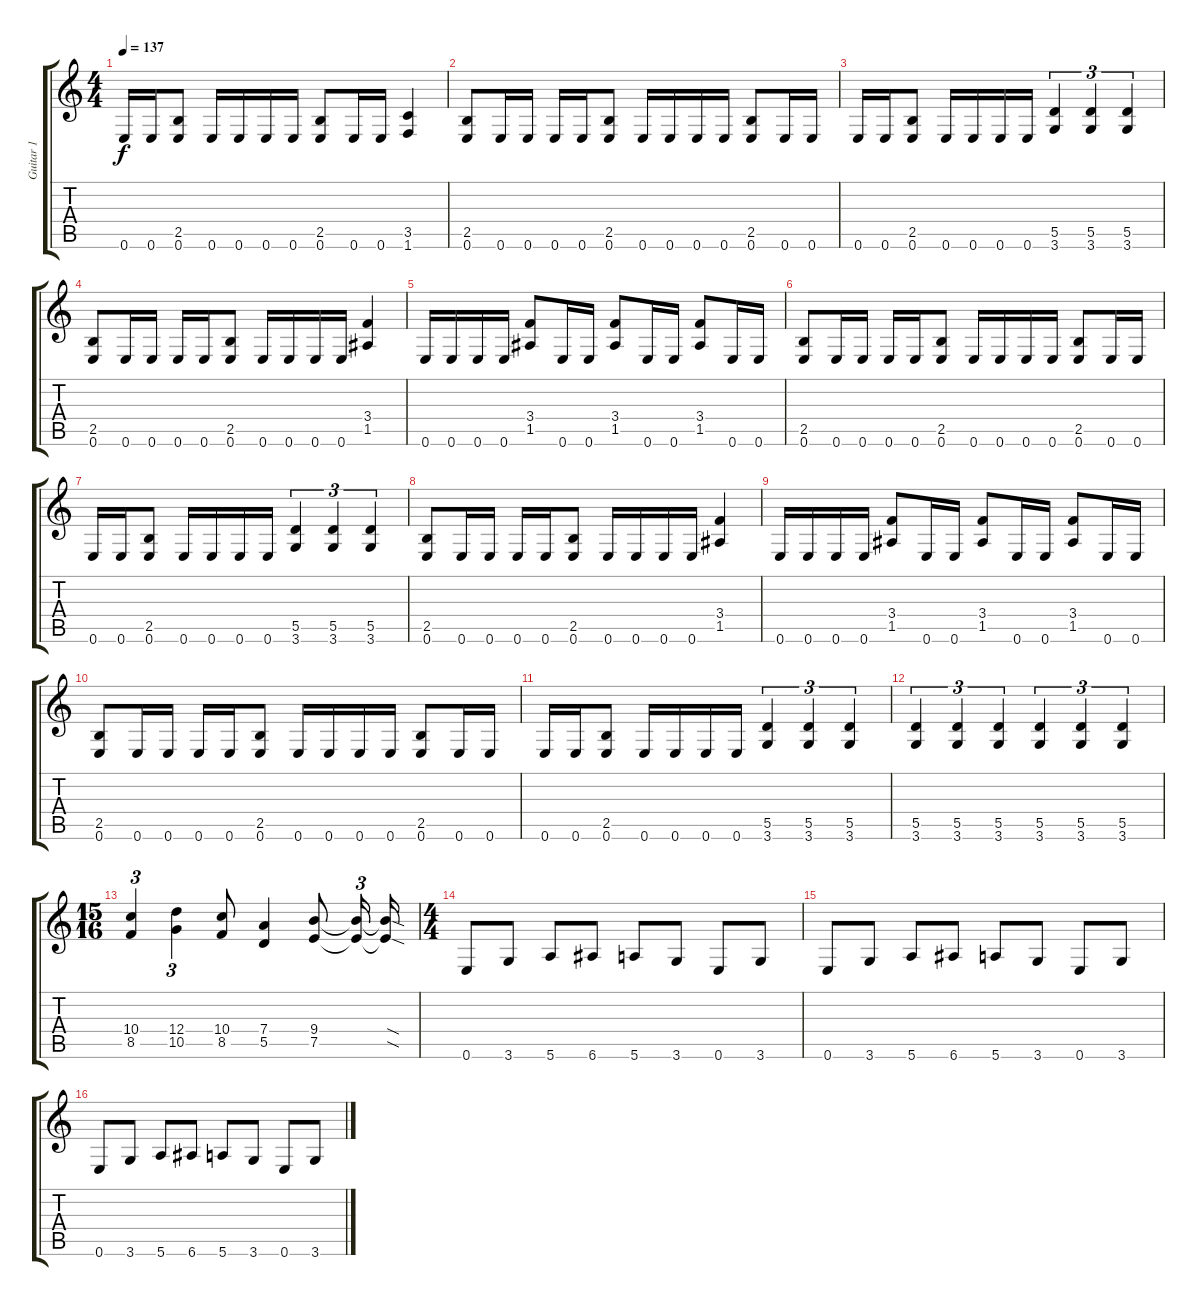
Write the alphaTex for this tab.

\track ("Guitar 1" "Guitar 1") {instrument distortionguitar}
\staff {score tabs}
\tuning (E4 B3 G3 D3 A2 E2) {hide}
\ts (4 4)
\tempo 137
\clef g2
\ks c
0.6.16{dy f} 0.6.16 (2.5 0.6).8 0.6.16 0.6.16 0.6.16 0.6.16 (2.5 0.6).8 0.6.16 0.6.16 (3.5 1.6).4 |
(2.5 0.6).8 0.6.16 0.6.16 0.6.16 0.6.16 (2.5 0.6).8 0.6.16 0.6.16 0.6.16 0.6.16 (2.5 0.6).8 0.6.16 0.6.16 |
0.6.16 0.6.16 (2.5 0.6).8 0.6.16 0.6.16 0.6.16 0.6.16 (5.5 3.6).4{tu (3 2)} (5.5 3.6).4{tu (3 2)} (5.5 3.6).4{tu (3 2)} |
(2.5 0.6).8 0.6.16 0.6.16 0.6.16 0.6.16 (2.5 0.6).8 0.6.16 0.6.16 0.6.16 0.6.16 (3.4 1.5).4 |
0.6.16 0.6.16 0.6.16 0.6.16 (3.4 1.5).8 0.6.16 0.6.16 (3.4 1.5).8 0.6.16 0.6.16 (3.4 1.5).8 0.6.16 0.6.16 |
(2.5 0.6).8 0.6.16 0.6.16 0.6.16 0.6.16 (2.5 0.6).8 0.6.16 0.6.16 0.6.16 0.6.16 (2.5 0.6).8 0.6.16 0.6.16 |
0.6.16 0.6.16 (2.5 0.6).8 0.6.16 0.6.16 0.6.16 0.6.16 (5.5 3.6).4{tu (3 2)} (5.5 3.6).4{tu (3 2)} (5.5 3.6).4{tu (3 2)} |
(2.5 0.6).8 0.6.16 0.6.16 0.6.16 0.6.16 (2.5 0.6).8 0.6.16 0.6.16 0.6.16 0.6.16 (3.4 1.5).4 |
0.6.16 0.6.16 0.6.16 0.6.16 (3.4 1.5).8 0.6.16 0.6.16 (3.4 1.5).8 0.6.16 0.6.16 (3.4 1.5).8 0.6.16 0.6.16 |
(2.5 0.6).8 0.6.16 0.6.16 0.6.16 0.6.16 (2.5 0.6).8 0.6.16 0.6.16 0.6.16 0.6.16 (2.5 0.6).8 0.6.16 0.6.16 |
0.6.16 0.6.16 (2.5 0.6).8 0.6.16 0.6.16 0.6.16 0.6.16 (5.5 3.6).4{tu (3 2)} (5.5 3.6).4{tu (3 2)} (5.5 3.6).4{tu (3 2)} |
(5.5 3.6).4{tu (3 2)} (5.5 3.6).4{tu (3 2)} (5.5 3.6).4{tu (3 2)} (5.5 3.6).4{tu (3 2)} (5.5 3.6).4{tu (3 2)} (5.5 3.6).4{tu (3 2)} |
\ts (15 16)
(10.4 8.5).4{tu (3 2)} (12.4 10.5).4{tu (3 2)} (10.4 8.5).8 (7.4 5.5).4 (9.4 7.5).8 (9.4{t} 7.5{t}).16{tu (3 2)} (9.4{sod t} 7.5{sod t}).16 |
\ts (4 4)
0.6.8 3.6.8 5.6.8 6.6.8 5.6.8 3.6.8 0.6.8 3.6.8 |
0.6.8 3.6.8 5.6.8 6.6.8 5.6.8 3.6.8 0.6.8 3.6.8 |
0.6.8 3.6.8 5.6.8 6.6.8 5.6.8 3.6.8 0.6.8 3.6.8
